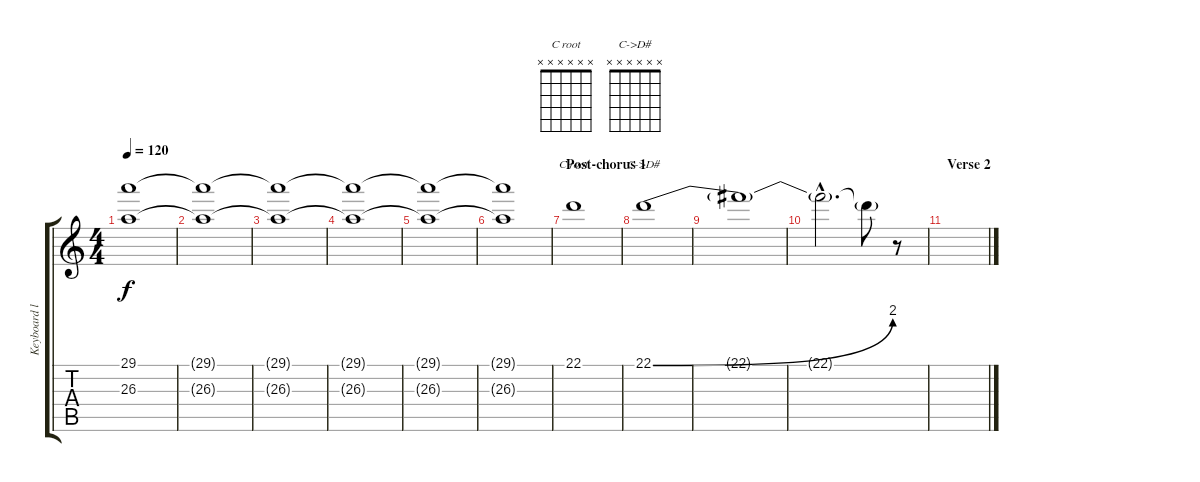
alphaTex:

\track ("Keyboard lead" "Keyboard l") {instrument stringensemble1}
\staff {score tabs}
\tuning (E4 B3 G3 D3 A2 E2) {hide}
\chord ("C root" x x x x x x)
\chord ("C->D#" x x x x x x)
\ts (4 4)
\tempo 120
\clef g2
\ks c
(29.1{t} 26.3{t}).1{dy f} |
(29.1{t} 26.3{t}).1 |
(29.1{t} 26.3{t}).1 |
(29.1{t} 26.3{t}).1 |
(29.1{t} 26.3{t}).1 |
(29.1{t} 26.3{t}).1 |
\section ("" "Post-chorus 1")
22.1.1{ch "C root"} |
22.1{be (bend 0 0 60 8)}.1{ch "C->D#"} |
22.1{t}.1 |
22.1{hac t}.2{d} 22.1{t}.8 r.8 |
\section ("" "Verse 2")
